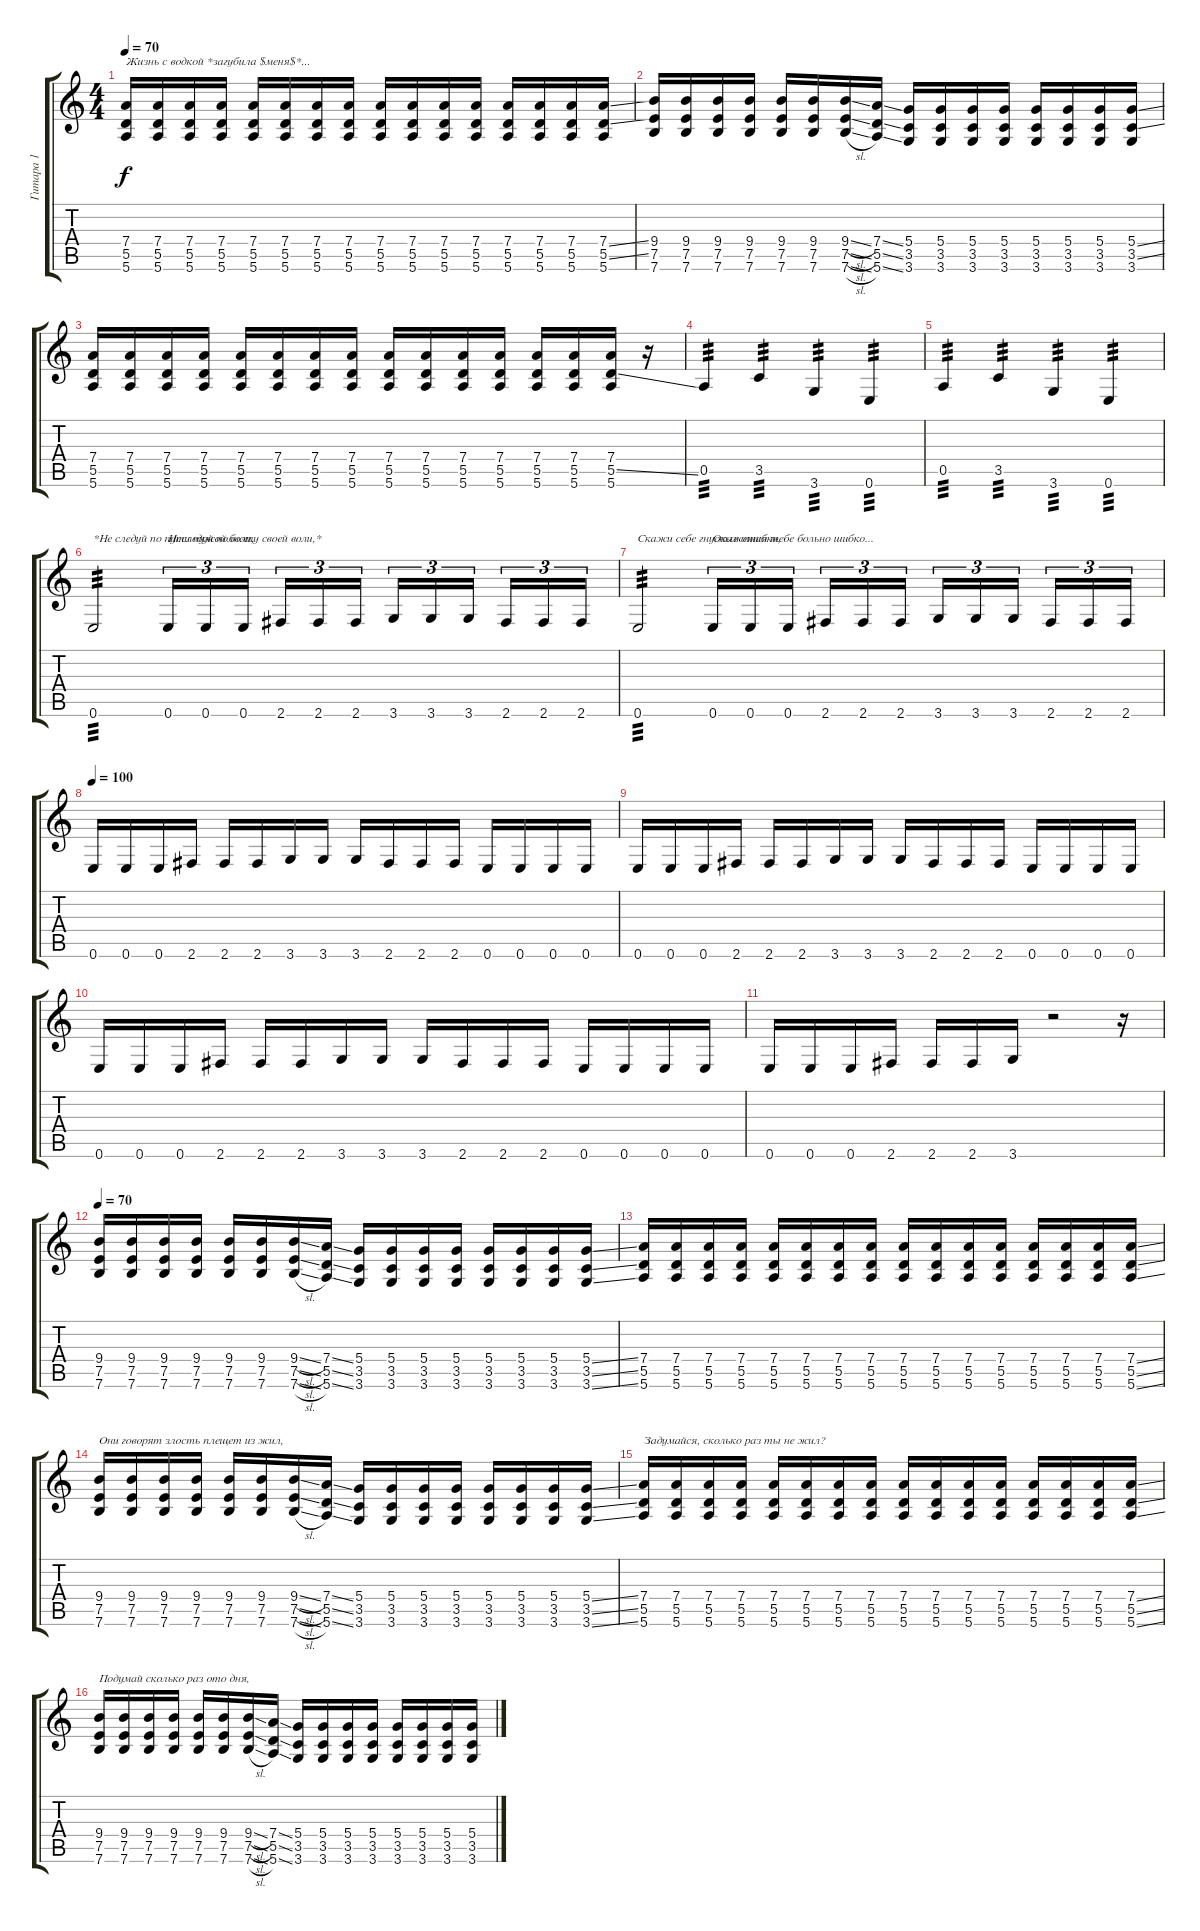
\track ("Гитара 1" "Гитара 1") {instrument distortionguitar}
\staff {score tabs}
\tuning (E4 B3 G3 D3 A2 E2) {hide}
\ts (4 4)
\tempo 70
\clef g2
\ks c
(7.4 5.5 5.6).16{txt "Жизнь с водкой *загубила $меня$*..." dy f} (7.4 5.5 5.6).16 (7.4 5.5 5.6).16 (7.4 5.5 5.6).16 (7.4 5.5 5.6).16 (7.4 5.5 5.6).16 (7.4 5.5 5.6).16 (7.4 5.5 5.6).16 (7.4 5.5 5.6).16 (7.4 5.5 5.6).16 (7.4 5.5 5.6).16 (7.4 5.5 5.6).16 (7.4 5.5 5.6).16 (7.4 5.5 5.6).16 (7.4 5.5 5.6).16 (7.4{ss} 5.5{ss} 5.6).16 |
(9.4 7.5 7.6).16 (9.4 7.5 7.6).16 (9.4 7.5 7.6).16 (9.4 7.5 7.6).16 (9.4 7.5 7.6).16 (9.4 7.5 7.6).16 (9.4{sl} 7.5{sl} 7.6{sl}).16 (7.4{ss} 5.5{ss} 5.6{ss}).16 (5.4 3.5 3.6).16 (5.4 3.5 3.6).16 (5.4 3.5 3.6).16 (5.4 3.5 3.6).16 (5.4 3.5 3.6).16 (5.4 3.5 3.6).16 (5.4 3.5 3.6).16 (5.4{ss} 3.5{ss} 3.6).16 |
(7.4 5.5 5.6).16 (7.4 5.5 5.6).16 (7.4 5.5 5.6).16 (7.4 5.5 5.6).16 (7.4 5.5 5.6).16 (7.4 5.5 5.6).16 (7.4 5.5 5.6).16 (7.4 5.5 5.6).16 (7.4 5.5 5.6).16 (7.4 5.5 5.6).16 (7.4 5.5 5.6).16 (7.4 5.5 5.6).16 (7.4 5.5 5.6).16 (7.4 5.5 5.6).16 (7.4 5.5{ss} 5.6).16 r.16 |
0.5.4{tp 3} 3.5.4{tp 3} 3.6.4{tp 3} 0.6.4{tp 3} |
0.5.4{tp 3} 3.5.4{tp 3} 3.6.4{tp 3} 0.6.4{tp 3} |
0.6.2{txt "*Не следуй по пути чужой боли," tp 3} 0.6.16{tu (3 2) txt "Исследуй полноту своей воли,*"} 0.6.16{tu (3 2)} 0.6.16{tu (3 2) beam splitsecondary} 2.6.16{tu (3 2)} 2.6.16{tu (3 2)} 2.6.16{tu (3 2)} 3.6.16{tu (3 2)} 3.6.16{tu (3 2)} 3.6.16{tu (3 2) beam splitsecondary} 2.6.16{tu (3 2)} 2.6.16{tu (3 2)} 2.6.16{tu (3 2)} |
0.6.2{txt "Скажи себе гнусные ошибки," tp 3} 0.6.16{tu (3 2) txt "Окажется тебе больно шибко..."} 0.6.16{tu (3 2)} 0.6.16{tu (3 2) beam splitsecondary} 2.6.16{tu (3 2)} 2.6.16{tu (3 2)} 2.6.16{tu (3 2)} 3.6.16{tu (3 2)} 3.6.16{tu (3 2)} 3.6.16{tu (3 2) beam splitsecondary} 2.6.16{tu (3 2)} 2.6.16{tu (3 2)} 2.6.16{tu (3 2)} |
\tempo 100
0.6.16 0.6.16 0.6.16 2.6.16 2.6.16 2.6.16 3.6.16 3.6.16 3.6.16 2.6.16 2.6.16 2.6.16 0.6.16 0.6.16 0.6.16 0.6.16 |
0.6.16 0.6.16 0.6.16 2.6.16 2.6.16 2.6.16 3.6.16 3.6.16 3.6.16 2.6.16 2.6.16 2.6.16 0.6.16 0.6.16 0.6.16 0.6.16 |
0.6.16 0.6.16 0.6.16 2.6.16 2.6.16 2.6.16 3.6.16 3.6.16 3.6.16 2.6.16 2.6.16 2.6.16 0.6.16 0.6.16 0.6.16 0.6.16 |
0.6.16 0.6.16 0.6.16 2.6.16 2.6.16 2.6.16 3.6.16 r.2 r.16 |
\tempo 70
(9.4 7.5 7.6).16 (9.4 7.5 7.6).16 (9.4 7.5 7.6).16 (9.4 7.5 7.6).16 (9.4 7.5 7.6).16 (9.4 7.5 7.6).16 (9.4{sl} 7.5{sl} 7.6{sl}).16 (7.4{ss} 5.5{ss} 5.6{ss}).16 (5.4 3.5 3.6).16 (5.4 3.5 3.6).16 (5.4 3.5 3.6).16 (5.4 3.5 3.6).16 (5.4 3.5 3.6).16 (5.4 3.5 3.6).16 (5.4 3.5 3.6).16 (5.4{ss} 3.5{ss} 3.6{ss}).16 |
(7.4 5.5 5.6).16 (7.4 5.5 5.6).16 (7.4 5.5 5.6).16 (7.4 5.5 5.6).16 (7.4 5.5 5.6).16 (7.4 5.5 5.6).16 (7.4 5.5 5.6).16 (7.4 5.5 5.6).16 (7.4 5.5 5.6).16 (7.4 5.5 5.6).16 (7.4 5.5 5.6).16 (7.4 5.5 5.6).16 (7.4 5.5 5.6).16 (7.4 5.5 5.6).16 (7.4 5.5 5.6).16 (7.4{ss} 5.5{ss} 5.6{ss}).16 |
(9.4 7.5 7.6).16{txt "Они говорят злость плещет из жил,"} (9.4 7.5 7.6).16 (9.4 7.5 7.6).16 (9.4 7.5 7.6).16 (9.4 7.5 7.6).16 (9.4 7.5 7.6).16 (9.4{sl} 7.5{sl} 7.6{sl}).16 (7.4{ss} 5.5{ss} 5.6{ss}).16 (5.4 3.5 3.6).16 (5.4 3.5 3.6).16 (5.4 3.5 3.6).16 (5.4 3.5 3.6).16 (5.4 3.5 3.6).16 (5.4 3.5 3.6).16 (5.4 3.5 3.6).16 (5.4{ss} 3.5{ss} 3.6{ss}).16 |
(7.4 5.5 5.6).16{txt "Задумайся, сколько раз ты не жил?"} (7.4 5.5 5.6).16 (7.4 5.5 5.6).16 (7.4 5.5 5.6).16 (7.4 5.5 5.6).16 (7.4 5.5 5.6).16 (7.4 5.5 5.6).16 (7.4 5.5 5.6).16 (7.4 5.5 5.6).16 (7.4 5.5 5.6).16 (7.4 5.5 5.6).16 (7.4 5.5 5.6).16 (7.4 5.5 5.6).16 (7.4 5.5 5.6).16 (7.4 5.5 5.6).16 (7.4{ss} 5.5{ss} 5.6{ss}).16 |
(9.4 7.5 7.6).16{txt "Подумай сколько раз ото дня,"} (9.4 7.5 7.6).16 (9.4 7.5 7.6).16 (9.4 7.5 7.6).16 (9.4 7.5 7.6).16 (9.4 7.5 7.6).16 (9.4{sl} 7.5{sl} 7.6{sl}).16 (7.4{ss} 5.5{ss} 5.6{ss}).16 (5.4 3.5 3.6).16 (5.4 3.5 3.6).16 (5.4 3.5 3.6).16 (5.4 3.5 3.6).16 (5.4 3.5 3.6).16 (5.4 3.5 3.6).16 (5.4 3.5 3.6).16 (5.4{ss} 3.5{ss} 3.6{ss}).16
